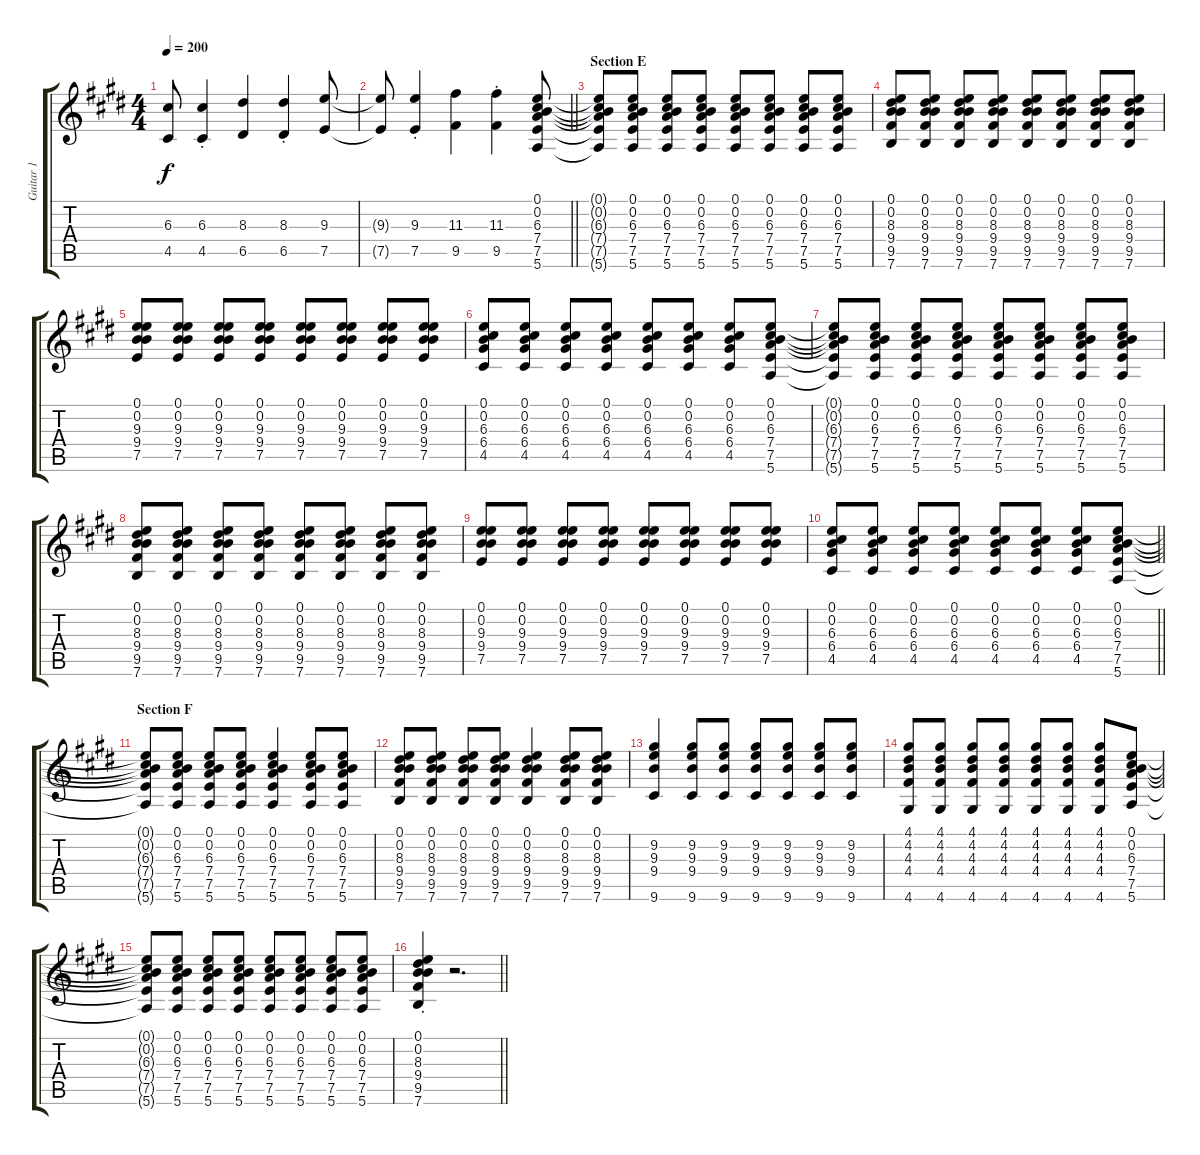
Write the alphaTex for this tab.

\track ("Guitar 1" "Guitar 1") {instrument overdrivenguitar}
\staff {score tabs}
\tuning (E4 B3 G3 D3 A2 E2) {hide}
\ts (4 4)
\tempo 200
\clef g2
\ks e
(6.3 4.5).8{dy f} (6.3 4.5{st}).4 (8.3 6.5).4 (8.3 6.5{st}).4 (9.3 7.5).8 |
\barLineRight lightlight
(9.3{t} 7.5{t}).8 (9.3 7.5{st}).4 (11.3 9.5).4 (11.3{st} 9.5).4 (0.1 0.2 6.3 7.4 7.5 5.6).8 |
\section ("" "Section E")
(0.1{t} 0.2{t} 6.3{t} 7.4{t} 7.5{t} 5.6{t}).8 (0.1 0.2 6.3 7.4 7.5 5.6).8 (0.1 0.2 6.3 7.4 7.5 5.6).8 (0.1 0.2 6.3 7.4 7.5 5.6).8 (0.1 0.2 6.3 7.4 7.5 5.6).8 (0.1 0.2 6.3 7.4 7.5 5.6).8 (0.1 0.2 6.3 7.4 7.5 5.6).8 (0.1 0.2 6.3 7.4 7.5 5.6).8 |
(0.1 0.2 8.3 9.4 9.5 7.6).8 (0.1 0.2 8.3 9.4 9.5 7.6).8 (0.1 0.2 8.3 9.4 9.5 7.6).8 (0.1 0.2 8.3 9.4 9.5 7.6).8 (0.1 0.2 8.3 9.4 9.5 7.6).8 (0.1 0.2 8.3 9.4 9.5 7.6).8 (0.1 0.2 8.3 9.4 9.5 7.6).8 (0.1 0.2 8.3 9.4 9.5 7.6).8 |
(0.1 0.2 9.3 9.4 7.5).8 (0.1 0.2 9.3 9.4 7.5).8 (0.1 0.2 9.3 9.4 7.5).8 (0.1 0.2 9.3 9.4 7.5).8 (0.1 0.2 9.3 9.4 7.5).8 (0.1 0.2 9.3 9.4 7.5).8 (0.1 0.2 9.3 9.4 7.5).8 (0.1 0.2 9.3 9.4 7.5).8 |
(0.1 0.2 6.3 6.4 4.5).8 (0.1 0.2 6.3 6.4 4.5).8 (0.1 0.2 6.3 6.4 4.5).8 (0.1 0.2 6.3 6.4 4.5).8 (0.1 0.2 6.3 6.4 4.5).8 (0.1 0.2 6.3 6.4 4.5).8 (0.1 0.2 6.3 6.4 4.5).8 (0.1 0.2 6.3 7.4 7.5 5.6).8 |
(0.1{t} 0.2{t} 6.3{t} 7.4{t} 7.5{t} 5.6{t}).8 (0.1 0.2 6.3 7.4 7.5 5.6).8 (0.1 0.2 6.3 7.4 7.5 5.6).8 (0.1 0.2 6.3 7.4 7.5 5.6).8 (0.1 0.2 6.3 7.4 7.5 5.6).8 (0.1 0.2 6.3 7.4 7.5 5.6).8 (0.1 0.2 6.3 7.4 7.5 5.6).8 (0.1 0.2 6.3 7.4 7.5 5.6).8 |
(0.1 0.2 8.3 9.4 9.5 7.6).8 (0.1 0.2 8.3 9.4 9.5 7.6).8 (0.1 0.2 8.3 9.4 9.5 7.6).8 (0.1 0.2 8.3 9.4 9.5 7.6).8 (0.1 0.2 8.3 9.4 9.5 7.6).8 (0.1 0.2 8.3 9.4 9.5 7.6).8 (0.1 0.2 8.3 9.4 9.5 7.6).8 (0.1 0.2 8.3 9.4 9.5 7.6).8 |
(0.1 0.2 9.3 9.4 7.5).8 (0.1 0.2 9.3 9.4 7.5).8 (0.1 0.2 9.3 9.4 7.5).8 (0.1 0.2 9.3 9.4 7.5).8 (0.1 0.2 9.3 9.4 7.5).8 (0.1 0.2 9.3 9.4 7.5).8 (0.1 0.2 9.3 9.4 7.5).8 (0.1 0.2 9.3 9.4 7.5).8 |
\barLineRight lightlight
(0.1 0.2 6.3 6.4 4.5).8 (0.1 0.2 6.3 6.4 4.5).8 (0.1 0.2 6.3 6.4 4.5).8 (0.1 0.2 6.3 6.4 4.5).8 (0.1 0.2 6.3 6.4 4.5).8 (0.1 0.2 6.3 6.4 4.5).8 (0.1 0.2 6.3 6.4 4.5).8 (0.1 0.2 6.3 7.4 7.5 5.6).8 |
\section ("" "Section F")
(0.1{t} 0.2{t} 6.3{t} 7.4{t} 7.5{t} 5.6{t}).8 (0.1 0.2 6.3 7.4 7.5 5.6).8 (0.1 0.2 6.3 7.4 7.5 5.6).8 (0.1 0.2 6.3 7.4 7.5 5.6).8 (0.1 0.2 6.3 7.4 7.5 5.6).4 (0.1 0.2 6.3 7.4 7.5 5.6).8 (0.1 0.2 6.3 7.4 7.5 5.6).8 |
(0.1 0.2 8.3 9.4 9.5 7.6).8 (0.1 0.2 8.3 9.4 9.5 7.6).8 (0.1 0.2 8.3 9.4 9.5 7.6).8 (0.1 0.2 8.3 9.4 9.5 7.6).8 (0.1 0.2 8.3 9.4 9.5 7.6).4 (0.1 0.2 8.3 9.4 9.5 7.6).8 (0.1 0.2 8.3 9.4 9.5 7.6).8 |
(9.2 9.3 9.4 9.6).4 (9.2 9.3 9.4 9.6).8 (9.2 9.3 9.4 9.6).8 (9.2 9.3 9.4 9.6).8 (9.2 9.3 9.4 9.6).8 (9.2 9.3 9.4 9.6).8 (9.2 9.3 9.4 9.6).8 |
(4.1 4.2 4.3 4.4 4.6).8 (4.1 4.2 4.3 4.4 4.6).8 (4.1 4.2 4.3 4.4 4.6).8 (4.1 4.2 4.3 4.4 4.6).8 (4.1 4.2 4.3 4.4 4.6).8 (4.1 4.2 4.3 4.4 4.6).8 (4.1 4.2 4.3 4.4 4.6).8 (0.1 0.2 6.3 7.4 7.5 5.6).8 |
(0.1{t} 0.2{t} 6.3{t} 7.4{t} 7.5{t} 5.6{t}).8 (0.1 0.2 6.3 7.4 7.5 5.6).8 (0.1 0.2 6.3 7.4 7.5 5.6).8 (0.1 0.2 6.3 7.4 7.5 5.6).8 (0.1 0.2 6.3 7.4 7.5 5.6).8 (0.1 0.2 6.3 7.4 7.5 5.6).8 (0.1 0.2 6.3 7.4 7.5 5.6).8 (0.1 0.2 6.3 7.4 7.5 5.6).8 |
\barLineRight lightlight
(0.1 0.2 8.3 9.4 9.5 7.6{st}).4 r.2{d}
